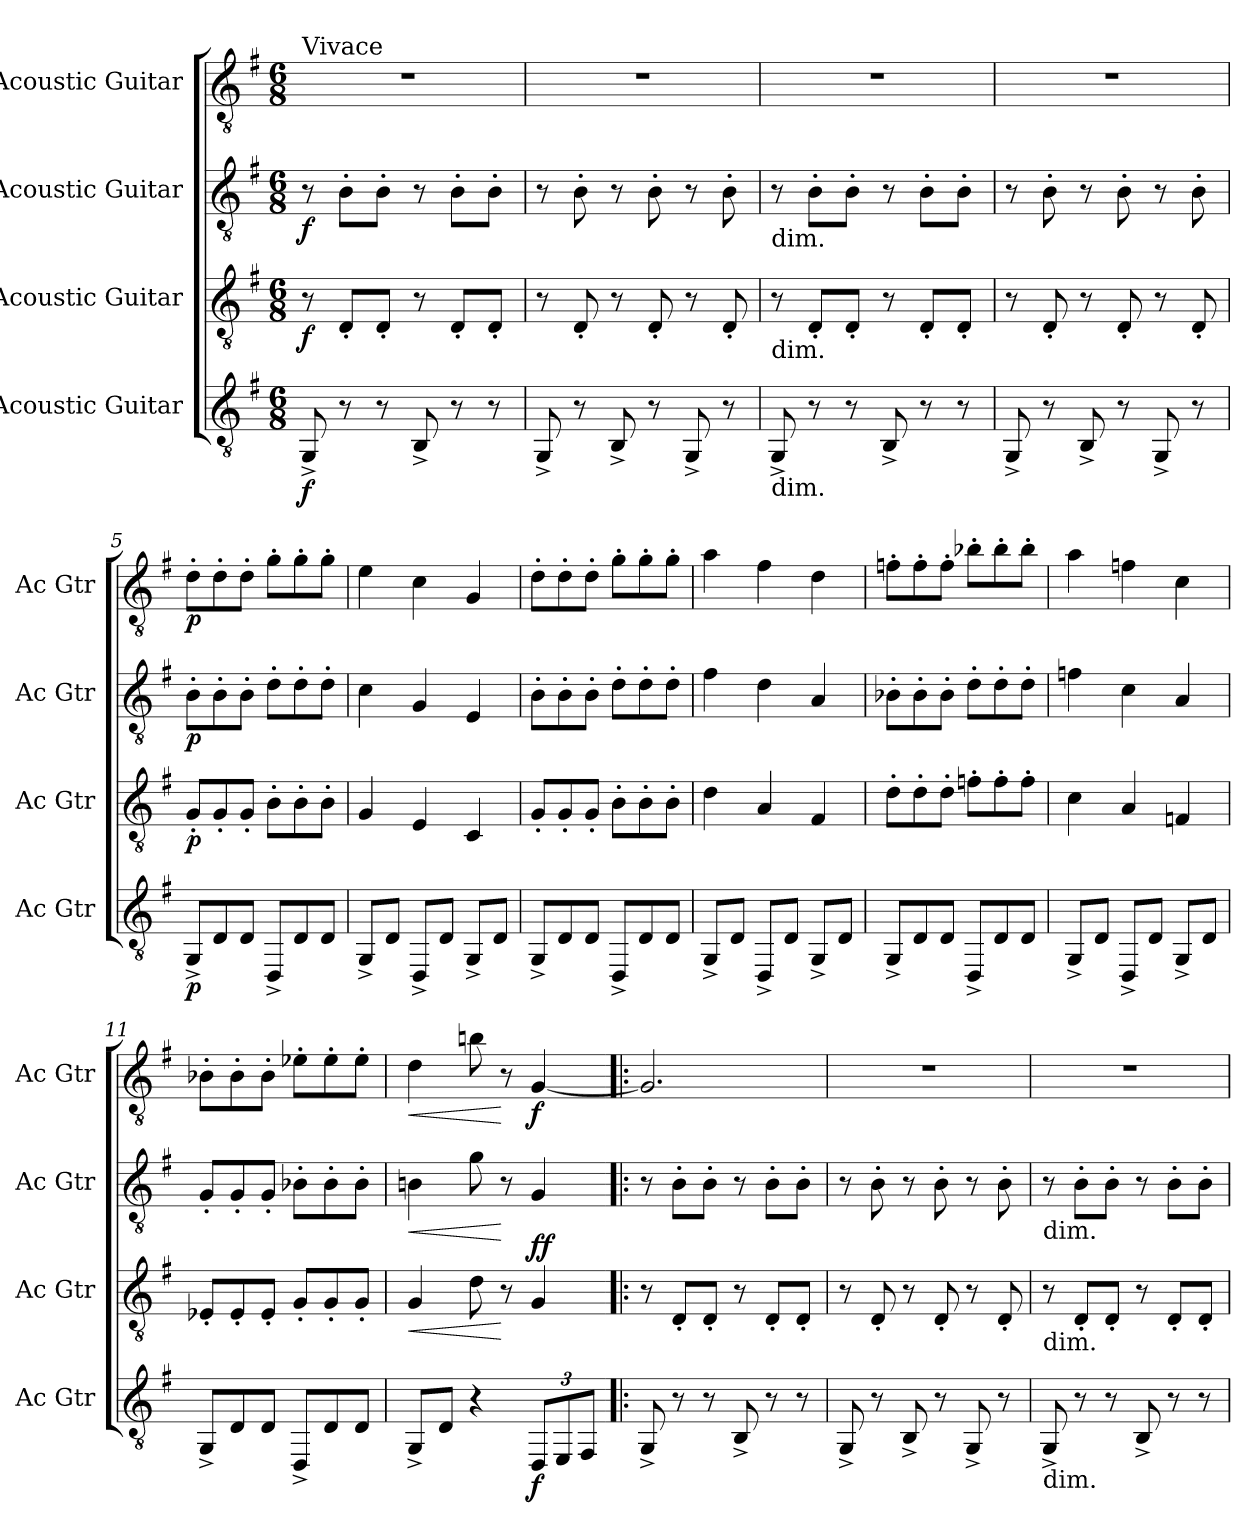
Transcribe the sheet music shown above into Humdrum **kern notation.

**kern	**dynam	**kern	**dynam	**kern	**dynam	**kern	**dynam
*part4	*part4	*part3	*part3	*part2	*part2	*part1	*part1
*staff4	*staff4	*staff3	*staff3	*staff2	*staff2	*staff1	*staff1
*I"Acoustic Guitar	*	*I"Acoustic Guitar	*	*I"Acoustic Guitar	*	*I"Acoustic Guitar	*
*I'Ac Gtr	*	*I'Ac Gtr	*	*I'Ac Gtr	*	*I'Ac Gtr	*
*clefGv2	*	*clefGv2	*	*clefGv2	*	*clefGv2	*
*k[f#]	*	*k[f#]	*	*k[f#]	*	*k[f#]	*
*G:	*	*G:	*	*G:	*	*G:	*
*M6/8	*	*M6/8	*	*M6/8	*	*M6/8	*
=1	=1	=1	=1	=1	=1	=1	=1
!	!	!	!	!	!	!LO:TX:a:t=Vivace	!
!	!LO:DY:b	!	!LO:DY:b	!	!LO:DY:b	!	!
8GG^/	f	8r	f	8r	f	2.r	.
8r	.	8D'/L	.	8B'\L	.	.	.
8r	.	8D'/J	.	8B'\J	.	.	.
8BB^/	.	8r	.	8r	.	.	.
8r	.	8D'/L	.	8B'\L	.	.	.
8r	.	8D'/J	.	8B'\J	.	.	.
=2	=2	=2	=2	=2	=2	=2	=2
8GG^/	.	8r	.	8r	.	2.r	.
8r	.	8D'/	.	8B'\	.	.	.
8BB^/	.	8r	.	8r	.	.	.
8r	.	8D'/	.	8B'\	.	.	.
8GG^/	.	8r	.	8r	.	.	.
8r	.	8D'/	.	8B'\	.	.	.
=3	=3	=3	=3	=3	=3	=3	=3
!	!	!	!	!LO:TX:b:t=dim.	!	!	!
!	!	!LO:TX:b:t=dim.	!	!	!	!	!
!LO:TX:b:t=dim.	!	!	!	!	!	!	!
8GG^/	.	8r	.	8r	.	2.r	.
8r	.	8D'/L	.	8B'\L	.	.	.
8r	.	8D'/J	.	8B'\J	.	.	.
8BB^/	.	8r	.	8r	.	.	.
8r	.	8D'/L	.	8B'\L	.	.	.
8r	.	8D'/J	.	8B'\J	.	.	.
=4	=4	=4	=4	=4	=4	=4	=4
8GG^/	.	8r	.	8r	.	2.r	.
8r	.	8D'/	.	8B'\	.	.	.
8BB^/	.	8r	.	8r	.	.	.
8r	.	8D'/	.	8B'\	.	.	.
8GG^/	.	8r	.	8r	.	.	.
8r	.	8D'/	.	8B'\	.	.	.
=5	=5	=5	=5	=5	=5	=5	=5
!	!LO:DY:b	!	!LO:DY:b	!	!LO:DY:b	!	!LO:DY:b
8GG^/L	p	8G'/L	p	8B'\L	p	8d'\L	p
8D/	.	8G'/	.	8B'\	.	8d'\	.
8D/J	.	8G'/J	.	8B'\J	.	8d'\J	.
8DD^/L	.	8B'\L	.	8d'\L	.	8g'\L	.
8D/	.	8B'\	.	8d'\	.	8g'\	.
8D/J	.	8B'\J	.	8d'\J	.	8g'\J	.
!!LO:PB:g=z
=6	=6	=6	=6	=6	=6	=6	=6
8GG^/L	.	4G/	.	4c\	.	4e\	.
8D/J	.	.	.	.	.	.	.
8DD^/L	.	4E/	.	4G/	.	4c\	.
8D/J	.	.	.	.	.	.	.
8GG^/L	.	4C/	.	4E/	.	4G/	.
8D/J	.	.	.	.	.	.	.
=7	=7	=7	=7	=7	=7	=7	=7
8GG^/L	.	8G'/L	.	8B'\L	.	8d'\L	.
8D/	.	8G'/	.	8B'\	.	8d'\	.
8D/J	.	8G'/J	.	8B'\J	.	8d'\J	.
8DD^/L	.	8B'\L	.	8d'\L	.	8g'\L	.
8D/	.	8B'\	.	8d'\	.	8g'\	.
8D/J	.	8B'\J	.	8d'\J	.	8g'\J	.
=8	=8	=8	=8	=8	=8	=8	=8
8GG^/L	.	4d\	.	4f#\	.	4a\	.
8D/J	.	.	.	.	.	.	.
8DD^/L	.	4A/	.	4d\	.	4f#\	.
8D/J	.	.	.	.	.	.	.
8GG^/L	.	4F#/	.	4A/	.	4d\	.
8D/J	.	.	.	.	.	.	.
=9	=9	=9	=9	=9	=9	=9	=9
8GG^/L	.	8d'\L	.	8B-X'\L	.	8fn'\L	.
8D/	.	8d'\	.	8B-'\	.	8f'\	.
8D/J	.	8d'\J	.	8B-'\J	.	8f'\J	.
8DD^/L	.	8fn'\L	.	8d'\L	.	8b-X'\L	.
8D/	.	8f'\	.	8d'\	.	8b-'\	.
8D/J	.	8f'\J	.	8d'\J	.	8b-'\J	.
=10	=10	=10	=10	=10	=10	=10	=10
8GG^/L	.	4c\	.	4fn\	.	4a\	.
8D/J	.	.	.	.	.	.	.
8DD^/L	.	4A/	.	4c\	.	4fn\	.
8D/J	.	.	.	.	.	.	.
8GG^/L	.	4Fn/	.	4A/	.	4c\	.
8D/J	.	.	.	.	.	.	.
=11	=11	=11	=11	=11	=11	=11	=11
8GG^/L	.	8E-X'/L	.	8G'/L	.	8B-X'\L	.
8D/	.	8E-'/	.	8G'/	.	8B-'\	.
8D/J	.	8E-'/J	.	8G'/J	.	8B-'\J	.
8DD^/L	.	8G'/L	.	8B-X'\L	.	8e-X'\L	.
8D/	.	8G'/	.	8B-'\	.	8e-'\	.
8D/J	.	8G'/J	.	8B-'\J	.	8e-'\J	.
!!LO:LB:g=z
=12	=12	=12	=12	=12	=12	=12	=12
!	!	!	!LO:HP:b	!	!LO:HP:b	!	!LO:HP:b
8GG^/L	.	4G/	<	4Bn\	<	4d\	<
8D/J	.	.	.	.	.	.	.
4r	.	8d\	.	8g\	.	8bn\	.
.	.	8r	[	8r	[	8r	[
*Xbrackettup	*	*	*	*	*	*	*
!	!LO:DY:b	!	!LO:DY:a	!	!	!	!
!	!	!	!LO:DY:n=1:b	!	!	!	!LO:DY:b
12DD/L	f	4G/	f f	4G/	.	[4G/	f
12EE/	.	.	.	.	.	.	.
12FF#/J	.	.	.	.	.	.	.
=13!|:	=13!|:	=13!|:	=13!|:	=13!|:	=13!|:	=13!|:	=13!|:
8GG^/	.	8r	.	8r	.	2.G/]	.
8r	.	8D'/L	.	8B'\L	.	.	.
8r	.	8D'/J	.	8B'\J	.	.	.
8BB^/	.	8r	.	8r	.	.	.
8r	.	8D'/L	.	8B'\L	.	.	.
8r	.	8D'/J	.	8B'\J	.	.	.
=14	=14	=14	=14	=14	=14	=14	=14
8GG^/	.	8r	.	8r	.	2.r	.
8r	.	8D'/	.	8B'\	.	.	.
8BB^/	.	8r	.	8r	.	.	.
8r	.	8D'/	.	8B'\	.	.	.
8GG^/	.	8r	.	8r	.	.	.
8r	.	8D'/	.	8B'\	.	.	.
=15	=15	=15	=15	=15	=15	=15	=15
!	!	!	!	!LO:TX:b:t=dim.	!	!	!
!	!	!LO:TX:b:t=dim.	!	!	!	!	!
!LO:TX:b:t=dim.	!	!	!	!	!	!	!
8GG^/	.	8r	.	8r	.	2.r	.
8r	.	8D'/L	.	8B'\L	.	.	.
8r	.	8D'/J	.	8B'\J	.	.	.
8BB^/	.	8r	.	8r	.	.	.
8r	.	8D'/L	.	8B'\L	.	.	.
8r	.	8D'/J	.	8B'\J	.	.	.
=	=	=	=	=	=	=	=
*-	*-	*-	*-	*-	*-	*-	*-
